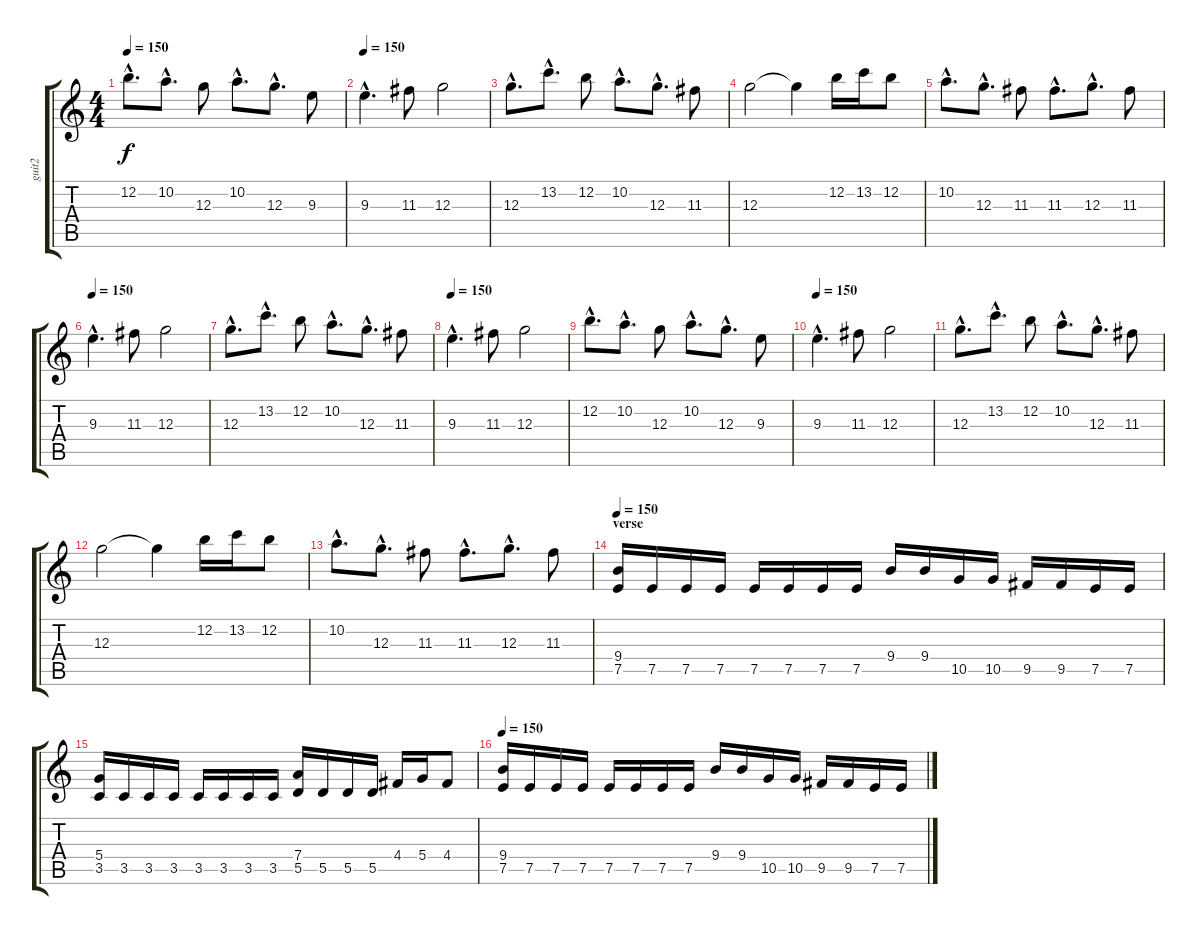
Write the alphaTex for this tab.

\track ("guit2" "guit2") {instrument distortionguitar}
\staff {score tabs}
\tuning (E4 B3 G3 D3 A2 E2) {hide}
\ts (4 4)
\tempo 150
\clef g2
\ks c
12.2{hac}.8{d dy f} 10.2{hac}.8{d} 12.3.8 10.2{hac}.8{d} 12.3{hac}.8{d} 9.3.8 |
\tempo 150
9.3{hac}.4{d} 11.3.8 12.3.2 |
12.3{hac}.8{d} 13.2{hac}.8{d} 12.2.8 10.2{hac}.8{d} 12.3{hac}.8{d} 11.3.8 |
12.3.2 12.3{t}.4 12.2.16 13.2.16 12.2.8 |
10.2{hac}.8{d} 12.3{hac}.8{d} 11.3.8 11.3{hac}.8{d} 12.3{hac}.8{d} 11.3.8 |
\tempo 150
9.3{hac}.4{d} 11.3.8 12.3.2 |
12.3{hac}.8{d} 13.2{hac}.8{d} 12.2.8 10.2{hac}.8{d} 12.3{hac}.8{d} 11.3.8 |
\tempo 150
9.3{hac}.4{d} 11.3.8 12.3.2 |
12.2{hac}.8{d} 10.2{hac}.8{d} 12.3.8 10.2{hac}.8{d} 12.3{hac}.8{d} 9.3.8 |
\tempo 150
9.3{hac}.4{d} 11.3.8 12.3.2 |
12.3{hac}.8{d} 13.2{hac}.8{d} 12.2.8 10.2{hac}.8{d} 12.3{hac}.8{d} 11.3.8 |
12.3.2 12.3{t}.4 12.2.16 13.2.16 12.2.8 |
10.2{hac}.8{d} 12.3{hac}.8{d} 11.3.8 11.3{hac}.8{d} 12.3{hac}.8{d} 11.3.8 |
\section ("" "verse")
\tempo 150
(9.4 7.5).16{instrument distortionguitar} 7.5.16 7.5.16 7.5.16 7.5.16 7.5.16 7.5.16 7.5.16 9.4.16 9.4.16 10.5.16 10.5.16 9.5.16 9.5.16 7.5.16 7.5.16 |
(5.4 3.5).16 3.5.16 3.5.16 3.5.16 3.5.16 3.5.16 3.5.16 3.5.16 (7.4 5.5).16 5.5.16 5.5.16 5.5.16 4.4.16 5.4.16 4.4.8 |
\tempo 150
(9.4 7.5).16{instrument distortionguitar} 7.5.16 7.5.16 7.5.16 7.5.16 7.5.16 7.5.16 7.5.16 9.4.16 9.4.16 10.5.16 10.5.16 9.5.16 9.5.16 7.5.16 7.5.16
